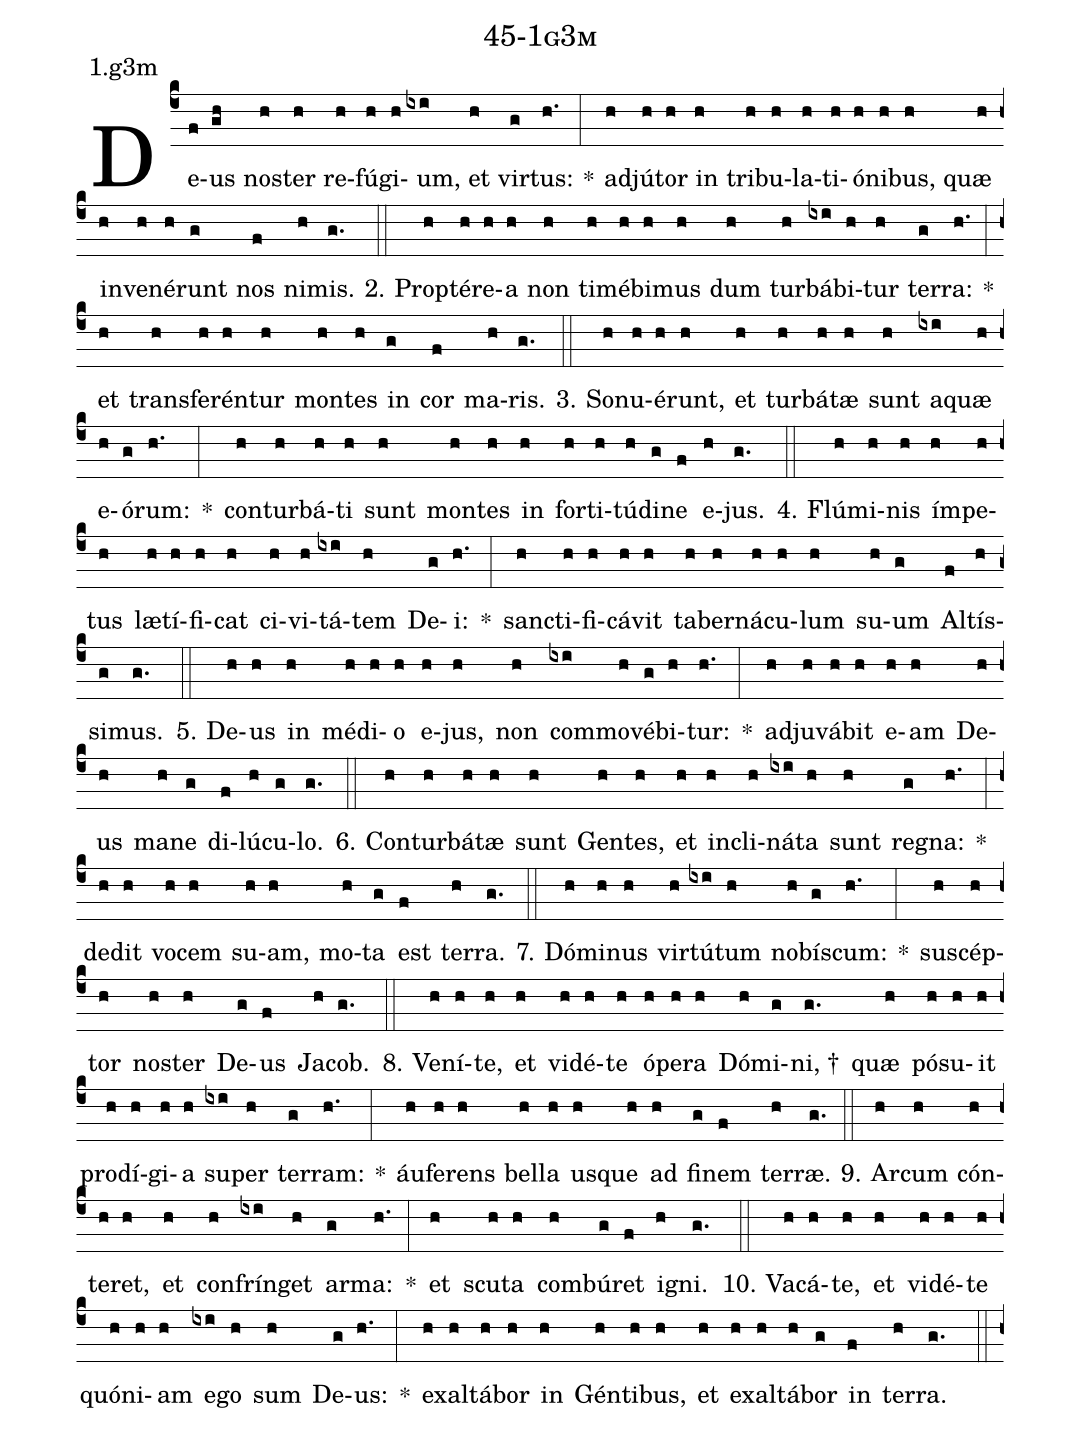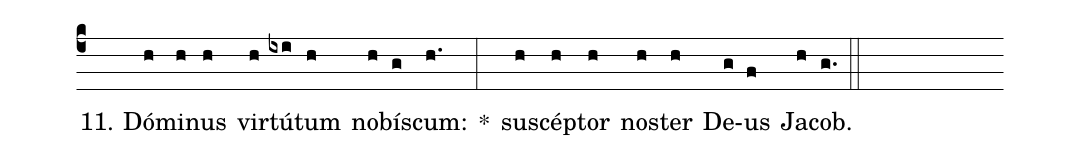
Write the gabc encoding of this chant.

name: 45-1g3m;
annotation: 1.g3m;
%%
(c4)De(f)us(gh) nos(h)ter(h) re(h)fú(h)gi(h)um,(ixi) et(h) vir(g)tus:(h.) *(:) ad(h)jú(h)tor(h) in(h) tri(h)bu(h)la(h)ti(h)ó(h)ni(h)bus,(h) quæ(h) in(h)ve(h)né(h)runt(g) nos(f) ni(h)mis.(g.) (::)
2. Prop(h)tér(h)e(h)a(h) non(h) ti(h)mé(h)bi(h)mus(h) dum(h) tur(h)bá(ixi)bi(h)tur(h) ter(g)ra:(h.) *(:) et(h) trans(h)fe(h)rén(h)tur(h) mon(h)tes(h) in(g) cor(f) ma(h)ris.(g.) (::)
3. So(h)nu(h)é(h)runt,(h) et(h) tur(h)bá(h)tæ(h) sunt(h) a(ixi)quæ(h) e(h)ó(g)rum:(h.) *(:) con(h)tur(h)bá(h)ti(h) sunt(h) mon(h)tes(h) in(h) for(h)ti(h)tú(h)di(g)ne(f) e(h)jus.(g.) (::)
4. Flú(h)mi(h)nis(h) ím(h)pe(h)tus(h) læ(h)tí(h)fi(h)cat(h) ci(h)vi(h)tá(ixi)tem(h) De(g)i:(h.) *(:) sanc(h)ti(h)fi(h)cá(h)vit(h) ta(h)ber(h)ná(h)cu(h)lum(h) su(h)um(g) Al(f)tís(h)si(g)mus.(g.) (::)
5. De(h)us(h) in(h) mé(h)di(h)o(h) e(h)jus,(h) non(h) com(ixi)mo(h)vé(g)bi(h)tur:(h.) *(:) ad(h)ju(h)vá(h)bit(h) e(h)am(h) De(h)us(h) ma(h)ne(g) di(f)lú(h)cu(g)lo.(g.) (::)
6. Con(h)tur(h)bá(h)tæ(h) sunt(h) Gen(h)tes,(h) et(h) in(h)cli(h)ná(ixi)ta(h) sunt(h) re(g)gna:(h.) *(:) de(h)dit(h) vo(h)cem(h) su(h)am,(h) mo(h)ta(g) est(f) ter(h)ra.(g.) (::)
7. Dó(h)mi(h)nus(h) vir(h)tú(ixi)tum(h) no(h)bís(g)cum:(h.) *(:) su(h)scép(h)tor(h) nos(h)ter(h) De(g)us(f) Ja(h)cob.(g.) (::)
8. Ve(h)ní(h)te,(h) et(h) vi(h)dé(h)te(h) ó(h)pe(h)ra(h) Dó(h)mi(g)ni, †(g.) quæ(h) pó(h)su(h)it(h) prod(h)í(h)gi(h)a(h) su(ixi)per(h) ter(g)ram:(h.) *(:) áu(h)fe(h)rens(h) bel(h)la(h) us(h)que(h) ad(h) fi(g)nem(f) ter(h)ræ.(g.) (::)
9. Ar(h)cum(h) cón(h)te(h)ret,(h) et(h) con(h)frín(ixi)get(h) ar(g)ma:(h.) *(:) et(h) scu(h)ta(h) com(h)bú(g)ret(f) i(h)gni.(g.) (::)
10. Va(h)cá(h)te,(h) et(h) vi(h)dé(h)te(h) quón(h)i(h)am(h) e(ixi)go(h) sum(h) De(g)us:(h.) *(:) ex(h)al(h)tá(h)bor(h) in(h) Gén(h)ti(h)bus,(h) et(h) ex(h)al(h)tá(h)bor(g) in(f) ter(h)ra.(g.) (::)
11. Dó(h)mi(h)nus(h) vir(h)tú(ixi)tum(h) no(h)bís(g)cum:(h.) *(:) su(h)scép(h)tor(h) nos(h)ter(h) De(g)us(f) Ja(h)cob.(g.) (::)
